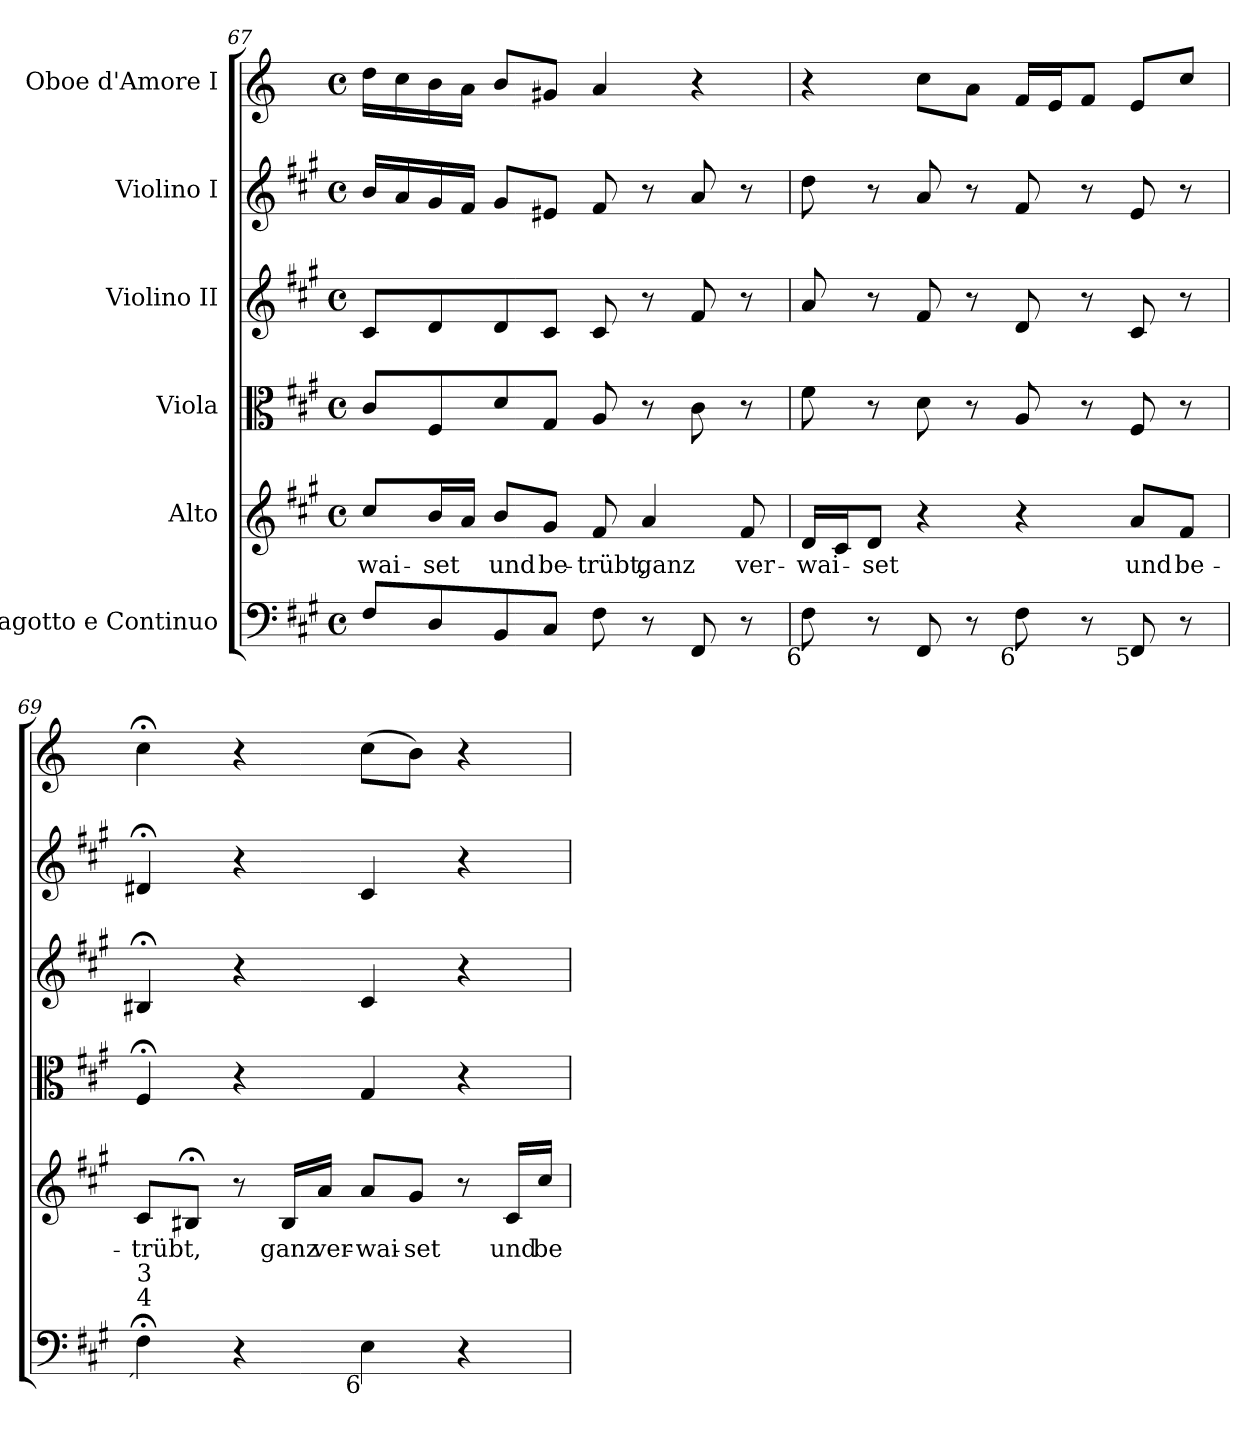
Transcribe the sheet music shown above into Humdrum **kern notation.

**kern	**kern	**text	**kern	**kern	**kern	**kern
*part6	*part5	*part5	*part4	*part3	*part2	*part1
*staff6	*staff5	*staff5	*staff4	*staff3	*staff2	*staff1
*I"Fagotto e Continuo	*I"Alto	*	*I"Viola	*I"Violino II	*I"Violino I	*I"Oboe d'Amore I
*clefF4	*clefG2	*	*clefC3	*clefG2	*clefG2	*clefG2
*	*	*	*	*	*	*ITrd2c3
*k[f#c#g#]	*k[f#c#g#]	*	*k[f#c#g#]	*k[f#c#g#]	*k[f#c#g#]	*k[f#c#g#]
*A:	*A:	*	*A:	*A:	*A:	*A:
*M4/4	*M4/4	*	*M4/4	*M4/4	*M4/4	*M4/4
*met(c)	*met(c)	*	*met(c)	*met(c)	*met(c)	*met(c)
=67	=67	=67	=67	=67	=67	=67
!	!	!LO:LY:b:color=#000000	!	!	!	!
8F#i/L	8cc#i/L	-wai-	8c#i/L	8c#i/L	16bi/LL	16bi\LL
.	.	.	.	.	16ai/	16ai\
!	!	!LO:LY:b:color=#000000	!	!	!	!
8Di/	16bi/L	-set	8F#i/	8di/	16g#i/	16g#i\
.	16ai/JJ	.	.	.	16f#i/JJ	16f#i\JJ
!	!	!LO:LY:b:color=#000000	!	!	!	!
8BBi/	8bi/L	und	8di/	8di/	8g#i/L	8g#i/L
!	!	!LO:LY:b:color=#000000	!	!	!	!
8C#i/J	8g#i/J	be-	8G#i/J	8c#i/J	8e#Xi/J	8e#Xi/J
!	!	!LO:LY:b:color=#000000	!	!	!	!
8F#i\	8f#i/	-trübt,	8Ai/	8c#i/	8f#i/	4f#i/
!	!	!LO:LY:b:color=#000000	!	!	!	!
8r	4ai/	ganz	8r	8r	8r	.
8FF#i/	.	.	8c#i\	8f#i/	8ai/	4r
!	!	!LO:LY:b:color=#000000	!	!	!	!
8r	8f#i/	ver-	8r	8r	8r	.
=68	=68	=68	=68	=68	=68	=68
!LO:TX:b:rj:t=6	!	!	!	!	!	!
!	!	!LO:LY:b:color=#000000	!	!	!	!
8F#i\	16di/LL	-wai-	8f#i\	8ai/	8ddi\	4r
.	16c#i/J	.	.	.	.	.
!	!	!LO:LY:b:color=#000000	!	!	!	!
8r	8di/J	-set	8r	8r	8r	.
8FF#i/	4r	.	8di\	8f#i/	8ai/	8ai\L
8r	.	.	8r	8r	8r	8f#i\J
!LO:TX:b:rj:t=6	!	!	!	!	!	!
8F#i\	4r	.	8Ai/	8di/	8f#i/	16di/LL
.	.	.	.	.	.	16c#i/J
8r	.	.	8r	8r	8r	8di/J
!LO:TX:b:rj:t=5	!	!	!	!	!	!
!	!	!LO:LY:b:color=#000000	!	!	!	!
8FF#i/	8ai/L	und	8F#i/	8c#i/	8ei/	8c#i/L
!	!	!LO:LY:b:color=#000000	!	!	!	!
8r	8f#i/J	be-	8r	8r	8r	8ai/J
!!LO:PB:g=z
=69	=69	=69	=69	=69	=69	=69
!LO:TX:b:rj:t=´	!	!	!	!	!	!
!LO:TX:t=4	!	!	!	!	!	!
!LO:TX:t=3	!	!	!	!	!	!
!	!	!LO:LY:b:color=#000000	!	!	!	!
4F#;i\	8c#i/L	-trübt,	4F#;i/	4B#X;i/	4d#X;i/	4a;i\
.	8B#X;i/J	.	.	.	.	.
4r	8r	.	4r	4r	4r	4r
!	!	!LO:LY:b:color=#000000	!	!	!	!
.	16B#i/LL	ganz	.	.	.	.
!	!	!LO:LY:b:color=#000000	!	!	!	!
.	16ai/JJ	ver-	.	.	.	.
!LO:TX:b:rj:t=6	!	!	!	!	!	!
!	!	!LO:LY:b:color=#000000	!	!	!	!
4Ei\	8ai/L	-wai-	4G#i/	4c#i/	4c#i/	(8ai\L
!	!	!LO:LY:b:color=#000000	!	!	!	!
.	8g#i/J	-set	.	.	.	8g#i\J)
4r	8r	.	4r	4r	4r	4r
!	!	!LO:LY:b:color=#000000	!	!	!	!
.	16c#i/LL	und	.	.	.	.
!	!	!LO:LY:b:color=#000000	!	!	!	!
.	16cc#i/JJ	be-	.	.	.	.
=	=	=	=	=	=	=
*-	*-	*-	*-	*-	*-	*-
